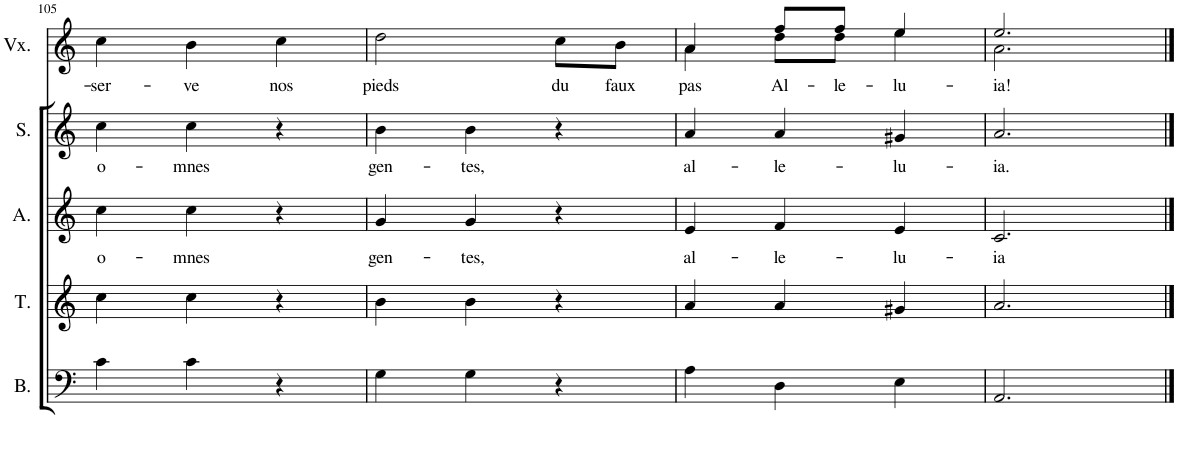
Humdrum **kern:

**kern	**kern	**kern	**text	**kern	**text	**kern	**text
*part5	*part4	*part3	*part3	*part2	*part2	*part1	*part1
*staff5	*staff4	*staff3	*staff3	*staff2	*staff2	*staff1	*staff1
*I"Bass	*I"Tenor	*I"Alto	*	*I"Soprano	*	*I"Voix	*
*I'B.	*I'T.	*I'A.	*	*I'S.	*	*I'Vx.	*
!!LO:PB:g=z
*clefF4	*clefG2	*clefG2	*	*clefG2	*	*clefG2	*
*k[]	*k[]	*k[]	*	*k[]	*	*k[]	*
*M3/4	*M3/4	*M3/4	*	*M3/4	*	*M3/4	*
=105	=105	=105	=105	=105	=105	=105	=105
!	!	!	!LO:LY:b	!	!LO:LY:b	!	!LO:LY:b
4c\	4cc\	4cc\	o-	4cc\	o-	4cc\	-ser-
!	!	!	!LO:LY:b	!	!LO:LY:b	!	!LO:LY:b
4c\	4cc\	4cc\	-mnes	4cc\	-mnes	4b\	-ve
!	!	!	!	!	!	!	!LO:LY:b
4r	4r	4r	.	4r	.	4cc\	nos
=106	=106	=106	=106	=106	=106	=106	=106
!	!	!	!LO:LY:b	!	!LO:LY:b	!	!LO:LY:b
4G\	4b\	4g/	gen-	4b\	gen-	2dd\	pieds
!	!	!	!LO:LY:b	!	!LO:LY:b	!	!
4G\	4b\	4g/	-tes,	4b\	-tes,	.	.
!	!	!	!	!	!	!	!LO:LY:b
4r	4r	4r	.	4r	.	8cc\L	du
!	!	!	!	!	!	!	!LO:LY:b
.	.	.	.	.	.	8b\J	faux
=107	=107	=107	=107	=107	=107	=107	=107
!	!	!	!LO:LY:b	!	!LO:LY:b	!	!LO:LY:b
*	*	*	*	*	*	*^	*
4A\	4a/	4e/	al-	4a/	al-	4a\	4a/	pas
!	!	!	!LO:LY:b	!	!LO:LY:b	!	!	!LO:LY:b
4D\	4a/	4f/	-le-	4a/	-le-	8dd\L	8ff/L	Al-
!	!	!	!	!	!	!	!	!LO:LY:b
.	.	.	.	.	.	8dd\J	8ff/J	-le-
!	!	!	!LO:LY:b	!	!LO:LY:b	!	!	!LO:LY:b
4E\	4g#X/	4e/	-lu-	4g#X/	-lu-	4ee/	4ee\	-lu-
=108	=108	=108	=108	=108	=108	=108	=108	=108
!	!	!	!LO:LY:b	!	!LO:LY:b	!	!	!LO:LY:b
2.AA/	2.a/	2.c/	-ia	2.a/	-ia.	2.a\	2.ee/	-ia!
*	*	*	*	*	*	*v	*v	*
==	==	==	==	==	==	==	==
*-	*-	*-	*-	*-	*-	*-	*-
